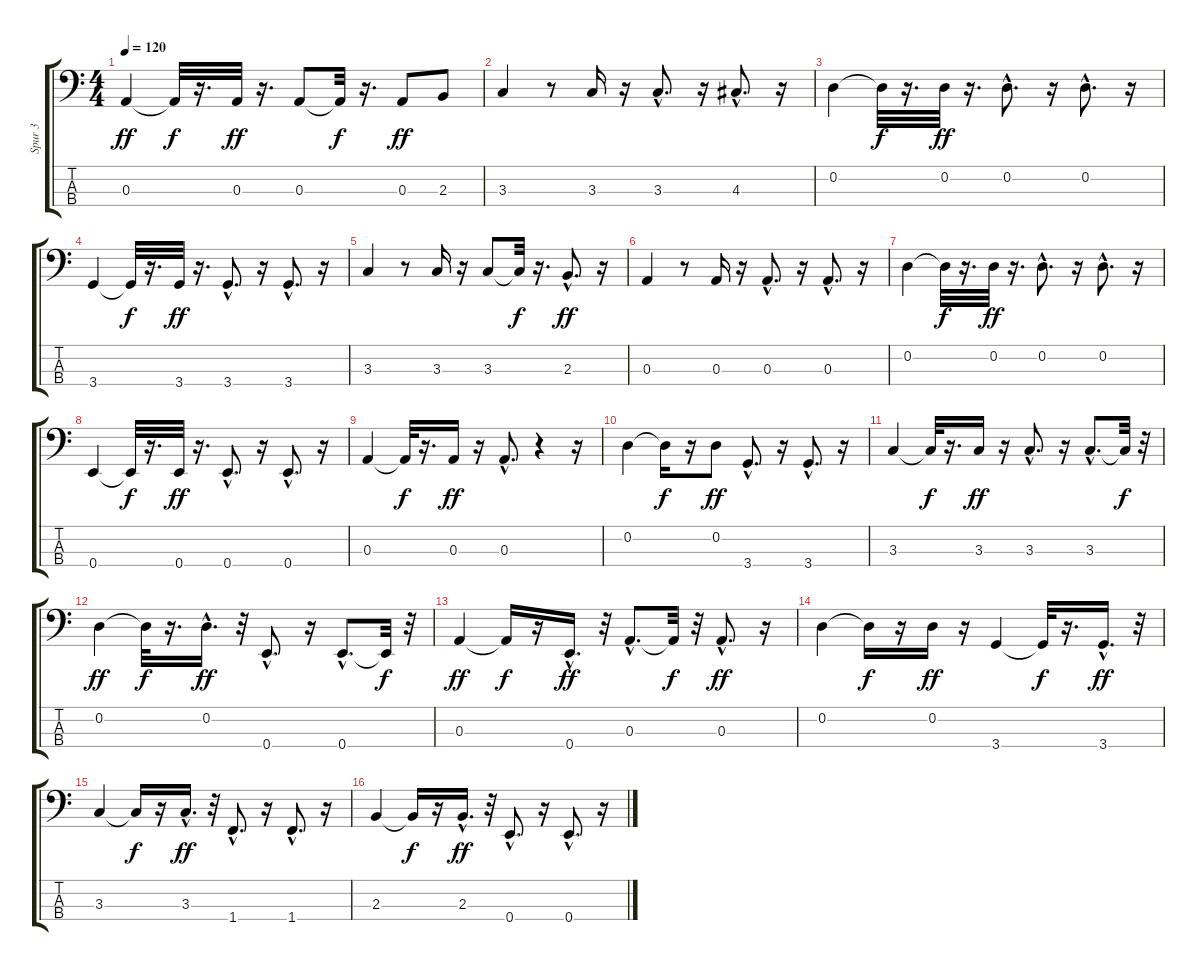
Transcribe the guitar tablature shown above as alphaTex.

\track ("Spur 3" "Spur 3") {instrument electricbassfinger}
\staff {score tabs}
\tuning (G2 D2 A1 E1) {hide}
\ts (4 4)
\tempo 120
\clef f4
\ks c
0.3.4{dy ff} 0.3{t}.32{dy f} r.16{d} 0.3.32{dy ff} r.16{d} 0.3.8 0.3{t}.32{dy f} r.16{d} 0.3.8{dy ff} 2.3.8 |
3.3.4 r.8 3.3.16 r.16 3.3{hac}.8{d} r.16 4.3{hac}.8{d} r.16 |
0.2.4 0.2{t}.32{dy f} r.16{d} 0.2.32{dy ff} r.16{d} 0.2{hac}.8{d} r.16 0.2{hac}.8{d} r.16 |
3.4.4 3.4{t}.32{dy f} r.16{d} 3.4.32{dy ff} r.16{d} 3.4{hac}.8{d} r.16 3.4{hac}.8{d} r.16 |
3.3.4 r.8 3.3.16 r.16 3.3.8 3.3{t}.32{dy f} r.16{d} 2.3{hac}.8{d dy ff} r.16 |
0.3.4 r.8 0.3.16 r.16 0.3{hac}.8{d} r.16 0.3{hac}.8{d} r.16 |
0.2.4 0.2{t}.32{dy f} r.16{d} 0.2.32{dy ff} r.16{d} 0.2{hac}.8{d} r.16 0.2{hac}.8{d} r.16 |
0.4.4 0.4{t}.32{dy f} r.16{d} 0.4.32{dy ff} r.16{d} 0.4{hac}.8{d} r.16 0.4{hac}.8{d} r.16 |
0.3.4 0.3{t}.32{dy f} r.16{d} 0.3.16{dy ff} r.16 0.3{hac}.8{d} r.4 r.16 |
0.2.4 0.2{t}.16{dy f} r.16 0.2.8{dy ff} 3.4{hac}.8{d} r.16 3.4{hac}.8{d} r.16 |
3.3.4 3.3{t}.32{dy f} r.16{d} 3.3.16{dy ff} r.16 3.3{hac}.8{d} r.16 3.3{hac}.8{d} 3.3{t}.32{dy f} r.32 |
0.2.4{dy ff} 0.2{t}.32{dy f} r.16{d} 0.2{hac}.16{d dy ff} r.32 0.4{hac}.8{d} r.16 0.4{hac}.8{d} 0.4{t}.32{dy f} r.32 |
0.3.4{dy ff} 0.3{t}.16{dy f} r.16 0.4{hac}.16{d dy ff} r.32 0.3{hac}.8{d} 0.3{t}.32{dy f} r.32 0.3{hac}.8{d dy ff} r.16 |
0.2.4 0.2{t}.16{dy f} r.16 0.2.16{dy ff} r.16 3.4.4 3.4{t}.32{dy f} r.16{d} 3.4{hac}.16{d dy ff} r.32 |
3.3.4 3.3{t}.16{dy f} r.16 3.3{hac}.16{d dy ff} r.32 1.4{hac}.8{d} r.16 1.4{hac}.8{d} r.16 |
2.3.4 2.3{t}.16{dy f} r.16 2.3{hac}.16{d dy ff} r.32 0.4{hac}.8{d} r.16 0.4{hac}.8{d} r.16
